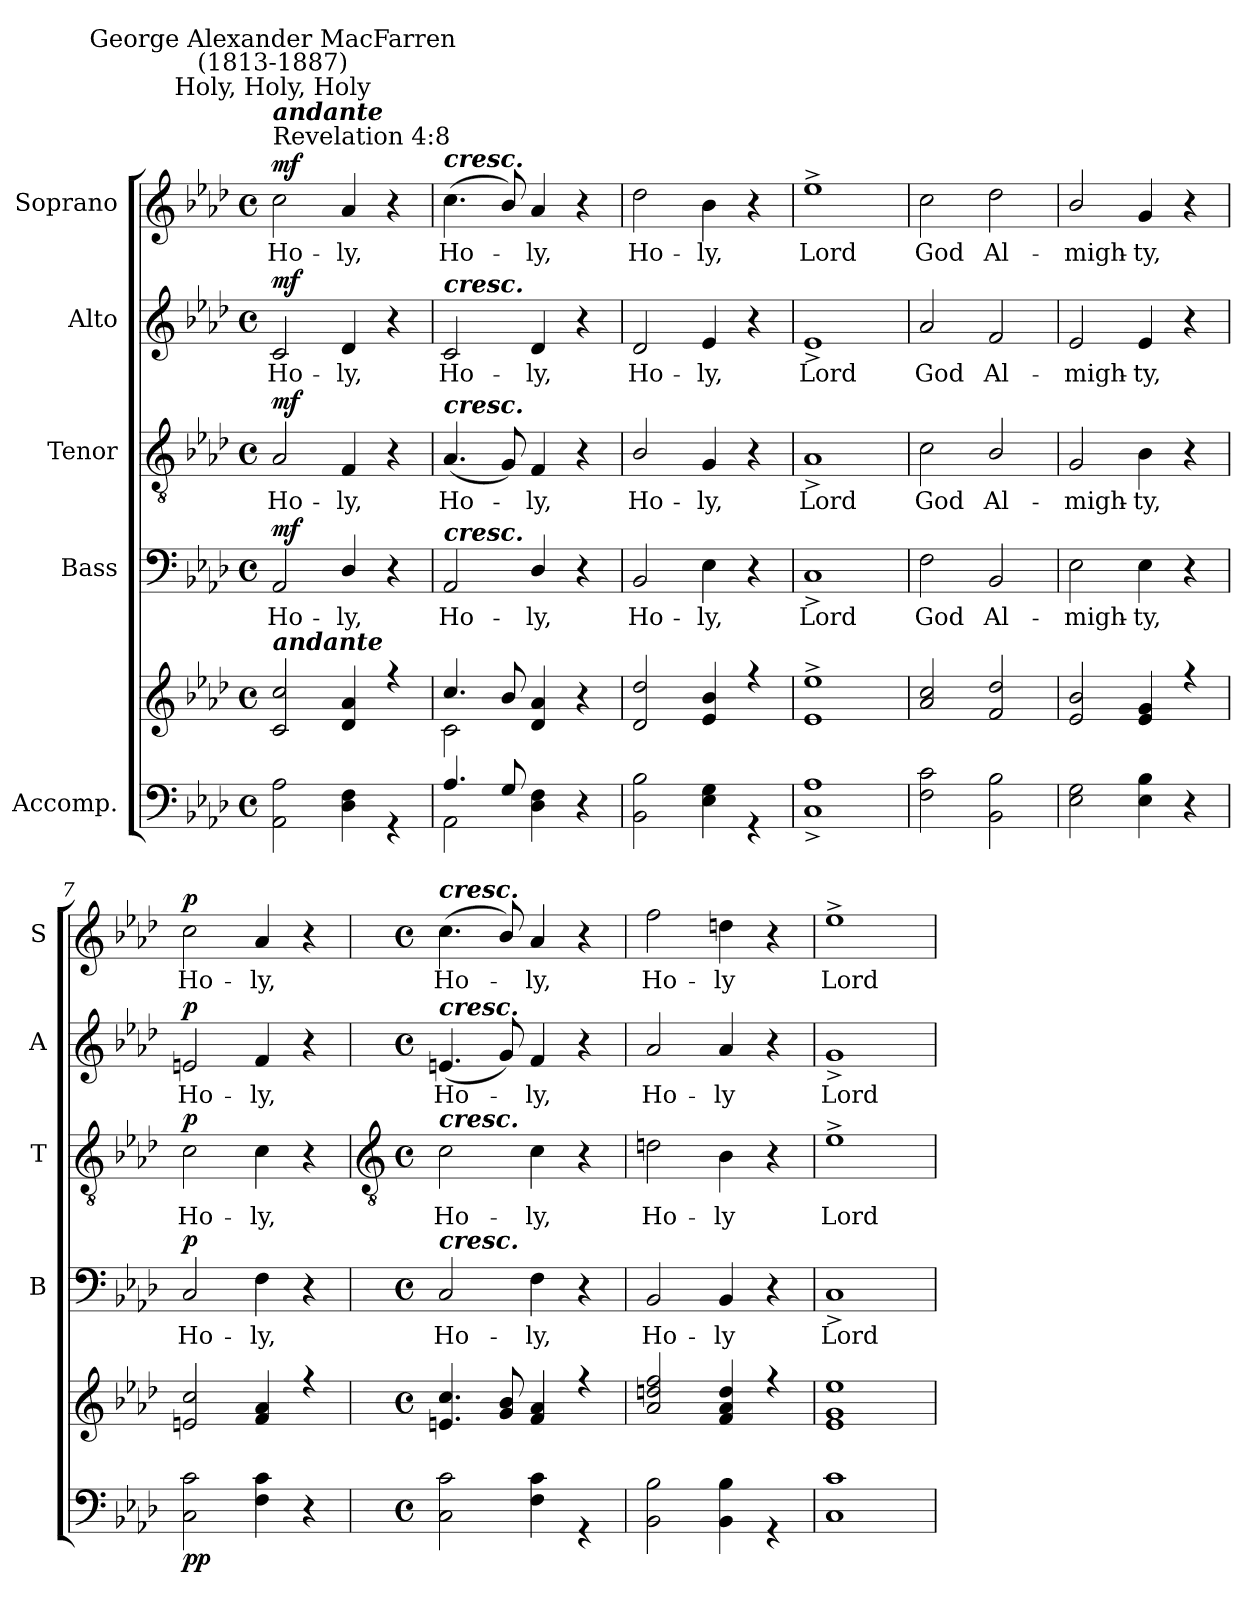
**kern	**kern	**dynam	**kern	**text	**dynam	**kern	**text	**dynam	**kern	**text	**dynam	**kern	**text	**dynam
*part5	*part5	*part5	*part4	*part4	*part4	*part3	*part3	*part3	*part2	*part2	*part2	*part1	*part1	*part1
*staff6	*staff5	*staff5/6	*staff4	*staff4	*staff4	*staff3	*staff3	*staff3	*staff2	*staff2	*staff2	*staff1	*staff1	*staff1
*I"Accomp.	*	*	*I"Bass	*	*	*I"Tenor	*	*	*I"Alto	*	*	*I"Soprano	*	*
*	*	*	*I'B	*	*	*I'T	*	*	*I'A	*	*	*I'S	*	*
*clefF4	*clefG2	*	*clefF4	*	*	*clefGv2	*	*	*clefG2	*	*	*clefG2	*	*
*k[b-e-a-d-]	*k[b-e-a-d-]	*	*k[b-e-a-d-]	*	*	*k[b-e-a-d-]	*	*	*k[b-e-a-d-]	*	*	*k[b-e-a-d-]	*	*
*A-:	*A-:	*	*A-:	*	*	*A-:	*	*	*A-:	*	*	*A-:	*	*
*M4/4	*M4/4	*	*M4/4	*	*	*M4/4	*	*	*M4/4	*	*	*M4/4	*	*
*met(c)	*met(c)	*	*met(c)	*	*	*met(c)	*	*	*met(c)	*	*	*met(c)	*	*
*MM72	*MM72	*	*MM72	*	*	*MM72	*	*	*MM72	*	*	*MM72	*	*
=1	=1	=1	=1	=1	=1	=1	=1	=1	=1	=1	=1	=1	=1	=1
*^	*^	*	*	*	*	*	*	*	*	*	*	*	*	*
!	!	!	!	!	!	!	!	!	!	!	!	!	!	!LO:TX:a:t=Revelation 4&colon;8	!	!
!	!	!	!	!	!	!	!	!	!	!	!	!	!	!LO:TX:a:Bi:t=andante	!	!
!	!	!	!	!	!	!	!	!	!	!	!	!	!	!LO:TX:a:cj:t=Holy, Holy, Holy	!	!
!	!	!	!	!	!	!	!	!	!	!	!	!	!	!LO:TX:a:cj:t=George Alexander MacFarren\n(1813-1887)	!	!
!	!	!LO:TX:a:Bi:t=andante	!	!	!	!	!	!	!	!	!	!	!	!	!	!
!	!	!	!	!LO:DY:b=2	!	!LO:LY:b	!	!	!LO:LY:b	!	!	!LO:LY:b	!	!	!LO:LY:b	!
!	!	!	!	!LO:DY:n=1:b	!	!	!LO:DY:b	!	!	!LO:DY:b	!	!	!LO:DY:b	!	!	!LO:DY:b
1ryy	2AA-\ 2A-\	2c 2cc	1ryy	mf mf	2AA-	Ho-	mf	2A-	Ho-	mf	2c	Ho-	mf	2cc	Ho-	mf
!	!	!	!	!	!	!LO:LY:b	!	!	!LO:LY:b	!	!	!LO:LY:b	!	!	!LO:LY:b	!
.	4D-\ 4F\	4d- 4a-	.	.	4D-/	-ly,	.	4F	-ly,	.	4d-	-ly,	.	4a-	-ly,	.
.	4r	4r	.	.	4r	.	.	4r	.	.	4r	.	.	4r	.	.
=2	=2	=2	=2	=2	=2	=2	=2	=2	=2	=2	=2	=2	=2	=2	=2	=2
!	!	!	!	!	!	!	!	!	!	!	!	!	!	!LO:TX:a:Bi:t=cresc.	!	!
!	!	!	!	!	!	!	!	!	!	!	!LO:TX:a:Bi:t=cresc.	!	!	!	!	!
!	!	!	!	!	!	!	!	!LO:TX:a:Bi:t=cresc.	!	!	!	!	!	!	!	!
!	!	!	!	!	!LO:TX:a:Bi:t=cresc.	!	!	!	!	!	!	!	!	!	!	!
!	!	!	!	!	!	!LO:LY:b	!	!	!LO:LY:b	!	!	!LO:LY:b	!	!	!LO:LY:b	!
4.A-/	2AA-\	4.cc/	2c\	.	2AA-	Ho-	.	(<4.A-	Ho-	.	2c	Ho-	.	(<4.cc	Ho-	.
8G/	.	8b-/	.	.	.	.	.	8G)	.	.	.	.	.	8b-/)	.	.
!	!	!	!	!	!	!LO:LY:b	!	!	!LO:LY:b	!	!	!LO:LY:b	!	!	!LO:LY:b	!
2ryy	4D-\ 4F\	4d- 4a-	2ryy	.	4D-/	-ly,	.	4F	ly,	.	4d-	-ly,	.	4a-	ly,	.
.	4r	4r	.	.	4r	.	.	4r	.	.	4r	.	.	4r	.	.
=3	=3	=3	=3	=3	=3	=3	=3	=3	=3	=3	=3	=3	=3	=3	=3	=3
!	!	!	!	!	!	!LO:LY:b	!	!	!LO:LY:b	!	!	!LO:LY:b	!	!	!LO:LY:b	!
1ryy	2BB-\ 2B-\	2d- 2dd-	1ryy	.	2BB-	Ho-	.	2B-/	Ho-	.	2d-	Ho-	.	2dd-	Ho-	.
!	!	!	!	!	!	!LO:LY:b	!	!	!LO:LY:b	!	!	!LO:LY:b	!	!	!LO:LY:b	!
.	4E-\ 4G\	4e- 4b-	.	.	4E-	-ly,	.	4G	-ly,	.	4e-	-ly,	.	4b-	-ly,	.
.	4r	4r	.	.	4r	.	.	4r	.	.	4r	.	.	4r	.	.
=4	=4	=4	=4	=4	=4	=4	=4	=4	=4	=4	=4	=4	=4	=4	=4	=4
!	!	!	!	!	!	!LO:LY:b	!	!	!LO:LY:b	!	!	!LO:LY:b	!	!	!LO:LY:b	!
1ryy	1C\^ 1A-\^	1e-^ 1ee-^	1ryy	.	1C^	Lord	.	1A-^	Lord	.	1e-^	Lord	.	1ee-^	Lord	.
=5	=5	=5	=5	=5	=5	=5	=5	=5	=5	=5	=5	=5	=5	=5	=5	=5
!	!	!	!	!	!	!LO:LY:b	!	!	!LO:LY:b	!	!	!LO:LY:b	!	!	!LO:LY:b	!
1ryy	2F\ 2c\	2a- 2cc	1ryy	.	2F	God	.	2c	God	.	2a-	God	.	2cc	God	.
!	!	!	!	!	!	!LO:LY:b	!	!	!LO:LY:b	!	!	!LO:LY:b	!	!	!LO:LY:b	!
.	2BB-\ 2B-\	2f 2dd-	.	.	2BB-	Al-	.	2B-/	Al-	.	2f	Al-	.	2dd-	Al-	.
=6	=6	=6	=6	=6	=6	=6	=6	=6	=6	=6	=6	=6	=6	=6	=6	=6
!	!	!	!	!	!	!LO:LY:b	!	!	!LO:LY:b	!	!	!LO:LY:b	!	!	!LO:LY:b	!
*v	*v	*	*	*	*	*	*	*	*	*	*	*	*	*	*	*
2E-\ 2G\	2e-/ 2b-/	1ryy	.	2E-	-migh-	.	2G	-migh-	.	2e-	-migh-	.	2b-/	-migh-	.
!	!	!	!	!	!LO:LY:b	!	!	!LO:LY:b	!	!	!LO:LY:b	!	!	!LO:LY:b	!
4E-\ 4B-\	4e- 4g	.	.	4E-	-ty,	.	4B-	-ty,	.	4e-	-ty,	.	4g	-ty,	.
4r	4r	.	.	4r	.	.	4r	.	.	4r	.	.	4r	.	.
=7	=7	=7	=7	=7	=7	=7	=7	=7	=7	=7	=7	=7	=7	=7	=7
!	!	!	!LO:DY:b=2	!	!LO:LY:b	!	!	!LO:LY:b	!	!	!LO:LY:b	!	!	!LO:LY:b	!
!	!	!	!LO:DY:n=1:b	!	!	!LO:DY:b	!	!	!LO:DY:b	!	!	!LO:DY:b	!	!	!LO:DY:b
2C\ 2c\	2en 2cc	1ryy	p p	2C	Ho-	p	2c	Ho-	p	2en	Ho-	p	2cc	Ho-	p
!	!	!	!	!	!LO:LY:b	!	!	!LO:LY:b	!	!	!LO:LY:b	!	!	!LO:LY:b	!
4F\ 4c\	4f 4a-	.	.	4F	-ly,	.	4c	-ly,	.	4f	-ly,	.	4a-	-ly,	.
4r	4r	.	.	4r	.	.	4r	.	.	4r	.	.	4r	.	.
!!LO:LB:g=z
=8	=8	=8	=8	=8	=8	=8	=8	=8	=8	=8	=8	=8	=8	=8	=8
*	*	*	*	*	*	*	*clefGv2	*	*	*	*	*	*	*	*
*M4/4	*M4/4	*	*	*M4/4	*	*	*M4/4	*	*	*M4/4	*	*	*M4/4	*	*
*met(c)	*met(c)	*	*	*met(c)	*	*	*met(c)	*	*	*met(c)	*	*	*met(c)	*	*
*^	*	*	*	*	*	*	*	*	*	*	*	*	*	*	*
!	!	!	!	!	!	!	!	!	!	!	!	!	!	!LO:TX:a:Bi:t=cresc.	!	!
!	!	!	!	!	!	!	!	!	!	!	!LO:TX:a:Bi:t=cresc.	!	!	!	!	!
!	!	!	!	!	!	!	!	!LO:TX:a:Bi:t=cresc.	!	!	!	!	!	!	!	!
!	!	!	!	!	!LO:TX:a:Bi:t=cresc.	!	!	!	!	!	!	!	!	!	!	!
!	!	!	!	!	!	!LO:LY:b	!	!	!LO:LY:b	!	!	!LO:LY:b	!	!	!LO:LY:b	!
1ryy	2C\ 2c\	4.en 4.cc	1ryy	.	2C	Ho-	.	2c	Ho-	.	(<4.en	Ho-	.	(<4.cc	Ho-	.
.	.	8g/ 8b-/	.	.	.	.	.	.	.	.	8g)	.	.	8b-/)	.	.
!	!	!	!	!	!	!LO:LY:b	!	!	!LO:LY:b	!	!	!LO:LY:b	!	!	!LO:LY:b	!
.	4F\ 4c\	4f 4a-	.	.	4F	-ly,	.	4c	-ly,	.	4f	ly,	.	4a-	ly,	.
.	4r	4r	.	.	4r	.	.	4r	.	.	4r	.	.	4r	.	.
=9	=9	=9	=9	=9	=9	=9	=9	=9	=9	=9	=9	=9	=9	=9	=9	=9
!	!	!	!	!	!	!LO:LY:b	!	!	!LO:LY:b	!	!	!LO:LY:b	!	!	!LO:LY:b	!
1ryy	2BB-\ 2B-\	2a- 2ddn 2ff	1ryy	.	2BB-	Ho-	.	2dn	Ho-	.	2a-	Ho-	.	2ff	Ho-	.
!	!	!	!	!	!	!LO:LY:b	!	!	!LO:LY:b	!	!	!LO:LY:b	!	!	!LO:LY:b	!
.	4BB-\ 4B-\	4f 4a- 4dd	.	.	4BB-	-ly	.	4B-	-ly	.	4a-	-ly	.	4ddn	-ly	.
.	4r	4r	.	.	4r	.	.	4r	.	.	4r	.	.	4r	.	.
=10	=10	=10	=10	=10	=10	=10	=10	=10	=10	=10	=10	=10	=10	=10	=10	=10
!	!	!	!	!	!	!LO:LY:b	!	!	!LO:LY:b	!	!	!LO:LY:b	!	!	!LO:LY:b	!
1ryy	1C\ 1c\	1e- 1g 1ee-	1ryy	.	1C^	Lord	.	1e-^	Lord	.	1g^	Lord	.	1ee-^	Lord	.
*v	*v	*	*	*	*	*	*	*	*	*	*	*	*	*	*	*
*	*v	*v	*	*	*	*	*	*	*	*	*	*	*	*	*
=	=	=	=	=	=	=	=	=	=	=	=	=	=	=
*-	*-	*-	*-	*-	*-	*-	*-	*-	*-	*-	*-	*-	*-	*-
